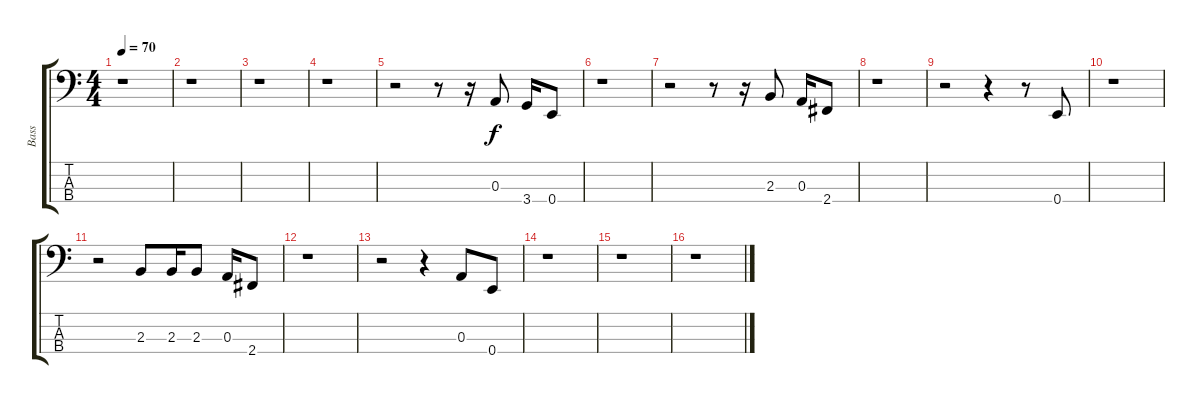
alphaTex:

\track ("Bass" "Bass") {instrument electricbassfinger}
\staff {score tabs}
\tuning (G2 D2 A1 E1) {hide}
\ts (4 4)
\tempo 70
\clef f4
\ks c
r.1{dy f} |
r.1 |
r.1 |
r.1 |
r.2 r.8 r.16 0.3.8 3.4.16 0.4.8 |
r.1 |
r.2 r.8 r.16 2.3.8 0.3.16 2.4.8 |
r.1 |
r.2 r.4 r.8 0.4.8 |
r.1 |
r.2 2.3.8 2.3.16 2.3.8 0.3.16 2.4.8 |
r.1 |
r.2 r.4 0.3.8 0.4.8 |
r.1 |
r.1 |
r.1
